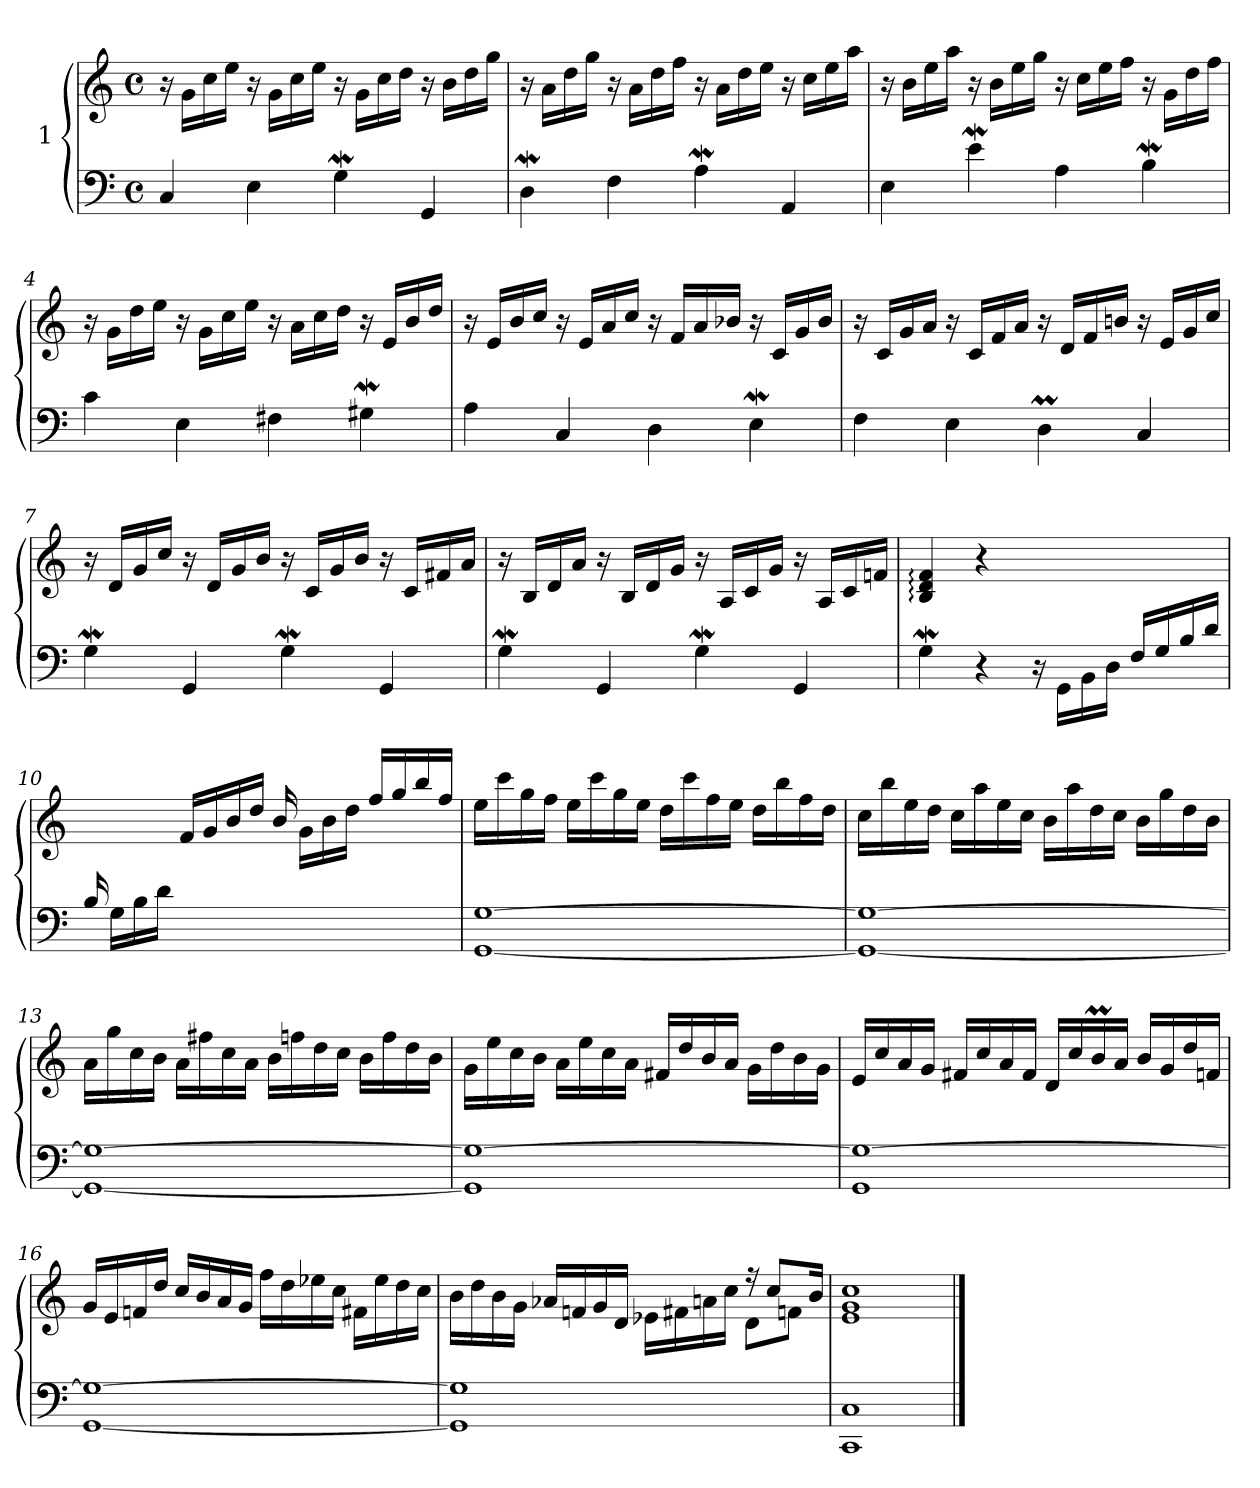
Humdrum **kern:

**kern	**kern
*part1	*part1
*staff2	*staff1
*I"1	*
*clefF4	*clefG2
*k[]	*k[]
*M4/4	*M4/4
*met(c)	*met(c)
=1	=1
4C/	16r
.	16g\LL
.	16cc\
.	16ee\JJ
4E\	16r
.	16g\LL
.	16cc\
.	16ee\JJ
4GW\	16r
.	16g\LL
.	16cc\
.	16dd\JJ
4GG/	16r
.	16b\LL
.	16dd\
.	16gg\JJ
=2	=2
4DW\	16r
.	16a\LL
.	16dd\
.	16gg\JJ
4F\	16r
.	16a\LL
.	16dd\
.	16ff\JJ
4AW\	16r
.	16a\LL
.	16dd\
.	16ee\JJ
4AA/	16r
.	16cc\LL
.	16ee\
.	16aa\JJ
=3	=3
4E\	16r
.	16b\LL
.	16ee\
.	16aa\JJ
4eW\	16r
.	16b\LL
.	16ee\
.	16gg\JJ
4A\	16r
.	16cc\LL
.	16ee\
.	16ff\JJ
4BW\	16r
.	16g\LL
.	16dd\
.	16ff\JJ
!!LO:LB:g=z
=4	=4
4c\	16r
.	16g\LL
.	16dd\
.	16ee\JJ
4E\	16r
.	16g\LL
.	16cc\
.	16ee\JJ
4F#X\	16r
.	16a\LL
.	16cc\
.	16dd\JJ
4G#XW\	16r
.	16e/LL
.	16b/
.	16dd/JJ
=5	=5
4A\	16r
.	16e/LL
.	16b/
.	16cc/JJ
4C/	16r
.	16e/LL
.	16a/
.	16cc/JJ
4D\	16r
.	16f/LL
.	16a/
.	16b-X/JJ
4EW\	16r
.	16c/LL
.	16g/
.	16b-/JJ
=6	=6
4F\	16r
.	16c/LL
.	16g/
.	16a/JJ
4E\	16r
.	16c/LL
.	16f/
.	16a/JJ
4DM\	16r
.	16d/LL
.	16f/
.	16bn/JJ
4C/	16r
.	16e/LL
.	16g/
.	16cc/JJ
!!LO:LB:g=z
=7	=7
4GW\	16r
.	16d/LL
.	16g/
.	16cc/JJ
4GG/	16r
.	16d/LL
.	16g/
.	16b/JJ
4GW\	16r
.	16c/LL
.	16g/
.	16b/JJ
4GG/	16r
.	16c/LL
.	16f#X/
.	16a/JJ
=8	=8
4GW\	16r
.	16B/LL
.	16d/
.	16a/JJ
4GG/	16r
.	16B/LL
.	16d/
.	16g/JJ
4GW\	16r
.	16A/LL
.	16c/
.	16g/JJ
4GG/	16r
.	16A/LL
.	16c/
.	16fn/JJ
=9	=9
4GW\	4B/: 4d/: 4f/:
4r	4r
16r	2ryy
16GG\LL	.
16BB\	.
16D\JJ	.
16F/LL	.
16G/	.
16B/	.
16d/JJ	.
!!LO:LB:g=z
=10	=10
16B/	4ryy
16G\LL	.
16B\	.
16d\JJ	.
4ryy	16f/LL
.	16g/
.	16b/
.	16dd/JJ
2ryy	16b/
.	16g\LL
.	16b\
.	16dd\JJ
.	16ff/LL
.	16gg/
.	16bb/
.	16ff/JJ
=11	=11
[1GG [1G	16ee\LL
.	16ccc\
.	16gg\
.	16ff\JJ
.	16ee\LL
.	16ccc\
.	16gg\
.	16ee\JJ
.	16dd\LL
.	16ccc\
.	16ff\
.	16ee\JJ
.	16dd\LL
.	16bb\
.	16ff\
.	16dd\JJ
=12	=12
1GG_ 1G_	16cc\LL
.	16bb\
.	16ee\
.	16dd\JJ
.	16cc\LL
.	16aa\
.	16ee\
.	16cc\JJ
.	16b\LL
.	16aa\
.	16dd\
.	16cc\JJ
.	16b\LL
.	16gg\
.	16dd\
.	16b\JJ
!!LO:LB:g=z
=13	=13
1GG_ 1G_	16a\LL
.	16gg\
.	16cc\
.	16b\JJ
.	16a\LL
.	16ff#X\
.	16cc\
.	16a\JJ
.	16b\LL
.	16ffn\
.	16dd\
.	16cc\JJ
.	16b\LL
.	16ff\
.	16dd\
.	16b\JJ
=14	=14
1GG] 1G_	16g\LL
.	16ee\
.	16cc\
.	16b\JJ
.	16a\LL
.	16ee\
.	16cc\
.	16a\JJ
.	16f#X/LL
.	16dd/
.	16b/
.	16a/JJ
.	16g\LL
.	16dd\
.	16b\
.	16g\JJ
=15	=15
1GG 1G_	16e/LL
.	16cc/
.	16a/
.	16g/JJ
.	16f#X/LL
.	16cc/
.	16a/
.	16f#/JJ
.	16d/LL
.	16cc/
.	16bm/
.	16a/JJ
.	16b/LL
.	16g/
.	16dd/
.	16fn/JJ
!!LO:LB:g=z
=16	=16
[1GG 1G_	16g/LL
.	16e/
.	16fn/
.	16dd/JJ
.	16cc/LL
.	16b/
.	16a/
.	16g/JJ
.	16ff\LL
.	16dd\
.	16ee-X\
.	16cc\JJ
.	16f#X\LL
.	16ee-\
.	16dd\
.	16cc\JJ
=17	=17
*	*^
1GG] 1G]	16b\LL	2.ryy
.	16dd\	.
.	16b\	.
.	16g\JJ	.
.	16a-X/LL	.
.	16fn/	.
.	16g/	.
.	16d/JJ	.
.	16e-X\LL	.
.	16f#X\	.
.	16an\	.
.	16cc\JJ	.
.	16r	8d\L
.	8cc/L	.
.	.	8fn\J
.	16b/Jk	.
*	*v	*v
=18	=18
1CC 1C	1e 1g 1cc
==	==
*-	*-
